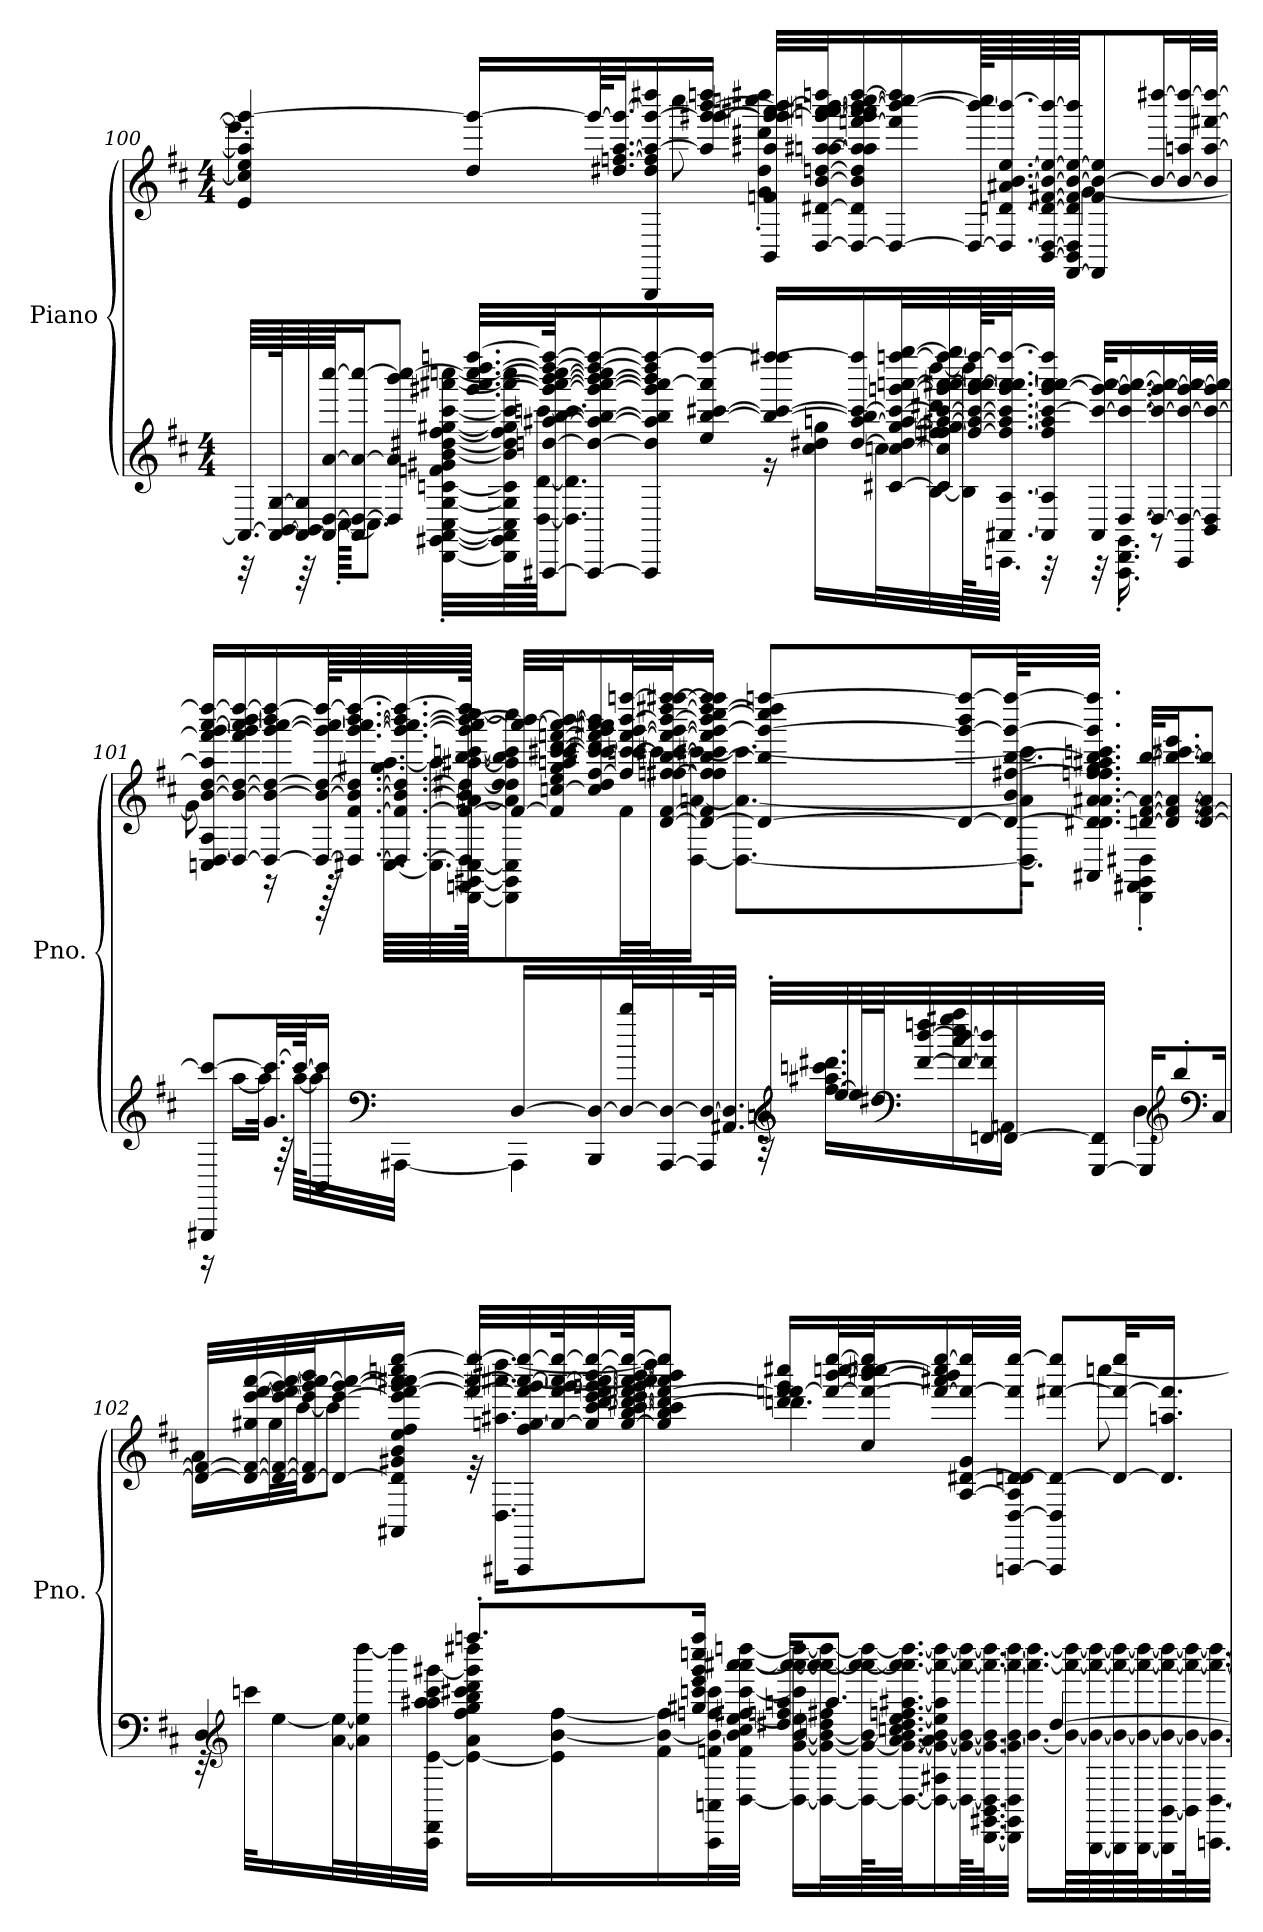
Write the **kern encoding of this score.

**kern	**kern
*part1	*part1
*staff2	*staff1
*I"Piano	*
*I'Pno.	*
!!LO:LB:g=z
*clefG2	*clefG2
*k[f#c#]	*k[f#c#]
*M4/4	*M4/4
=100	=100
*^	*^
64.AA/LLLL_	32r	4e/ 4cc#/] 4ee/ 4aa/] 4ggg/_	4.eee\]
128AA/_ [128BB/ [128G/K	.	.	.
64AA/_ 64BB/] 64G/]	64r	.	.
64AA/_ [64D/ [64a/ [64cccc#/JJ	[64C#'\KKKL	.	.
16AA/] 16D/_ 16a/_ 16cccc#/_J	8.C#\J]	.	.
8D/] 8a/] 8bbb/ 8cccc#/_J	.	.	.
[32.ggg#X/ [32.aaa/ 32.cccc#/_ [32.dddd/ [32.ffffn/LLL	[32DD\' [32GG#X\' [32AA\' [32C#\' [32G\' [32cn\' 32fn\' 32g#X\' [32b\' [32dd#X\' [32ff#\' [32gg#X\' [32ccc#\' [32aaa#X\' [32ccccn\'LLL	16dd/ 16ggg/_LL	.
.	64DD\] 64GG#\] 64AA\] 64C#\] 64G\] 64c\] 64b\] 64dd#\] 64ff#\] 64gg#\] 64ccc#\] 64aaa#\] 64cccc\]L	.	.
[64AAA#X/ [64ddn/ [64aa#X/ [64bb/ 64ggg#/_ 64aaa/_ [64bbb/ 64cccc#/_ 64dddd/_ 64ffff/_JK	[64D\ [64d\ [64cccn\JJJ	.	.
16AAA#/_ 16dd/_ 16aa#/_ 16bb/_ 16ggg#/_ 16aaa/_ 16bbb/_ 16cccc#/] 16dddd/_ 16ffff/_	8.D\] 8.d\] 8.ccc\]J	64ggg/KL_	.
.	.	32.dd#X/ [32.ffn/ [32.aa/ 32.ggg/_J	.
16AAA#/] 16dd/] 16aa#/] 16bb/] 16ggg#/] 16aaa/_ 16bbb/] 16dddd/] 16ffff/_	.	16BBB/ 16dd#/ 16ff/] 16aa/_ 16ggg/_ 16dddd#X/	8cccc#\
16ee/ [16bb/ [16ccc#X/ 16aaa/] 16ffff/_JJ	.	16aa/] 16ggg/_ [16ggg#X/ [16bbb/ 16ddddn/JJ	.
16bb/_ 16ccc#/_ 16ffff/_ 16ffff#X/LL	16r	32BB/ 32fn/ 32aa#X/ 32ggg/_ 32ggg#/] 32aaa#X/ 32bbb/_LLL	4g\' 4dd#\' 4ddd#X\' 4ccccn\' 4dddd#X\'
.	.	[32D/ [32d#X/ [32b/ [32ddn/ [32aan/ [32aa#X/ 32ggg/_ [32aaan/ [32aaa#X/ 32bbb/_ 32ddddn/J	.
[16dd/ [16aan/ 16bb/] 16ccc#/_ 16ffff/]	16cc#\ 16dd#X\ 16gg#\LL	16D/_ 16d#/] 16b/] 16dd/] 16aa/] 16aa#/] [16fffn/ 16ggg/] 16aaa/] 16aaa#/] 16bbb/_ [16cccc/ [16dddd/	.
[32c#X/ [32cc#/ 32dd/] [32gg#/ 32aa/] 32ccc#/_ [32gggn/ [32aaan/ [32ffffn/ [32gggg/L	32ccn\L	16D/_ 16fff/] 16bbb/_ 16cccc/_ 16dddd/]	.
32c#/] 32cc#/] [32ffn/ 32gg#/] [32aa#X/ 32ccc#/_ 32ggg/_ 32aaa/_ [32aaa#X/ 32ffff/_ 32gggg/]	[32B\ 32ff#X\ 32ddd#X\ [32dddd\	.	.
128ff/_ 128aa#/_ 128ccc#/_ 128ggg/_ 128aaa/_ 128aaa#/_ 128ffff/_KL	128B\] 128dddd\]KL	128D/_ 128bbb/_ 128cccc/]KLL	.
[64.AA#X/ [64.A/ 64.ff/_ 64.aa#/_ 64.ccc#/_ 64.ggg/_ 64.aaa/_ 64.aaa#/_ 64.ffff/_J	64.CCn\JJJJ	64.D/_ [64.dn/ 64.a#X/ [64.b/ [64.ee/ 64.bbb/_	.
32AA#/] 32A/] 32ff/] 32aa#/] 32ccc#/_ 32ggg/_ 32aaa/_ 32aaa#/] 32ffff/]JJJ	32r	[64BB/ 64D/_ 64d/_ [64f#X/ 64b/_ 64ee/_ 64bbb/_	.
.	.	[64FF#/ 64BB/] 64D/] 64d/] 64f#/_ 64b/_ 64ee/_ 64bbb/]JJJ	.
32AA#/ 32ccc#/_ 32ggg/_ 32aaa/_KLL	32r	8FF#/] 8f#/] 8b/_ 8ee/]	[4g\
[16.D/ 16.ccc#/_ 16.ggg/_ 16.aaa/_	16.AAA#\' 16.DD\' 16.GG#\'	.	.
16D/_ 16ccc#/_ 16ggg/_ 16aaa/_	8r	16b/_ [16dddd#X/L	.
32CC/ 32D/_ 32ccc#/_ 32ggg/_ 32aaa/_L	.	32b/_ 32aan/ 32dddd#/_L	.
32BB/ 32D/] 32ccc#/_ 32ggg/] 32aaa/]JJJ	.	32b/] [32aa/ [32fff#X/ 32dddd#/_JJJ	.
!!LO:LB:g=z	!!
=101	=101	=101	=101
8GGG#X/ 8ccc#/_L	16r	16Cn/ [16D/ 16A/ [16b/ [16dd/ 16aa/] 16fff#/_ [16ggg/ [16aaa/ 16dddd#/_LL	8g\]
.	[16aa\LL	16D/_ 16b/_ 16dd/_ 16fff#/] 16ggg/_ 16aaa/_ [16bbb/ 16dddd#/_	.
32.g/ 32.ccc#/_LL	32aa\JJk]	16D/_ 16b/_ 16dd/_ 16ggg/_ 16aaa/_ 16bbb/] 16dddd#/_	16r
.	64r	.	.
64ccc#/JK_	[64aa\KLLL	.	.
16BB/ 16ccc#/]JJ	32aa\]	128D/_ 128b/_ 128dd/_ 128ggg/_ 128aaa/_ 128dddd#/_KLL	128r
.	.	64.D/_ [64.f#/ 64.b/_ 64.dd/_ 64.ggg/_ 64.aaa/_ [64.bbb/ 64.dddd#/_	[64.C#X\ 64.gg#X\ [64.aa\LLLL
*clefF4	*	*	*
.	[32AAA#X\JJJ	64.D/_ 64.f#/_ 64.b/_ 64.dd/_ 64.ggg/_ 64.aaa/_ 64.bbb/_ 64.dddd#/_	64.C#\] 64.aa\]
.	.	128FFn/ 128D/] 128f#/_ 128b/] 128dd/] 128ggg/] 128aaa/_ 128bbb/_ 128dddd#/]JJJJk	[128DD\ [128GG#X\ [128C#\ [128a#X\ [128dd#X\ [128aa#X\ [128bb\ [128cccn\ [128cccc#\JJJK
[16D/LL	4AAA#\]	32f#/_ 32aaa/_ 32bbb/_LLL	8DD\] 8GG#\] 8C#\] 8a#\] 8dd#\] 8aa#\] 8bb\] 8ccc\] 8cccc#\]
.	.	32f#/] [32ccn/ 32ee/ 32gg#/ 32aan/ [32ccc/ 32ccc#X/ [32ddd/ [32fffn/ 32aaa/_ 32bbb/_J	.
16BBB/ 16D/_	.	16cc/] 16dd#/ [16ff#/ 16ccc/] [16ccc#X/ 16ddd/] 16fff/] 16ggg/ 16aaa/] 16aaa#X/ 16bbb/]	.
32D/_ 32bb/L	.	32ff#/] [32cccn/ 32ccc#/] [32fff/ [32ggg/ [32bbb/ [32ffffn/L	32f#\LL
[32AAA#/ 32D/_	.	[32d/ [32f#/ [32ffn/ [32ff#X/ [32bb/ 32ccc/_ 32fff/_ 32ggg/_ 32bbb/_ [32dddd#X/ 32ffff/_ [32ffff#X/J	32ccc#X\J
64AAA#/] 64D/_K	.	16d/_ 16f#/] 16ff/] 16ff#/] 16bb/_ 16ccc/] 16fff/] 16ggg/_ 16bbb/] [16cccc#/ 16dddd#/_ 16ffff/] 16ffff#/]JJ	[16D\ [16an\ [16ccc#X\JJ
32.AA#X/ 32.D/]JJJ	.	.	.
32Cn'/LLL	32r	8d/_ 8bb/] 8ggg/_ 8cccc#/] 8dddd#/] [8ffffn/L	8.D\_ 8.a\_ 8.ccc#\_L
*clefG2	*	*	*
[32ee/	16.ff#\ 16.aa#X\ 16.cccn\ 16.ddd#X\LL	.	.
64ee/L]	.	.	.
64dd#X/J	.	.	.
*clefF4	*	*	*
[32f#/ [32dd#/ 32ffn/	.	.	.
32f#/_ 32dd#/_	16cc#\ 16ee\ 16gg#X\ 16aa#\	16d/_ 16ggg/_ 16bbb/ 16ffff/_L	.
[32FFn/ 32f#/] 32dd#/]	.	.	.
32FF/_	16AAn\JJ	64d/_ 64b/ [64ff#X/ [64bb/ 64ggg/_ 64ffff/_KL	64D\_ 64a\] 64ccc#\_KLL
.	.	32.AA#X/ 32.d/] 32.d#X/ [32.a/ 32.a#X/ 32.ffn/ 32.ff#/] 32.gg#/ 32.aa#X/ 32.bb/] 32.cccn/ 32.ggg/] 32.ffff/]JJJ	32.D\] 32.ccc#\]JJJ
[32GGG#/ 32FF/]JJJ	.	.	.
16GGG#/KL]	4D\	[32dn/ [32f#/ 32a/_ [32bb/KLL	4DD\' 4FF#X\' 4GG#\' 4D#X\'
.	.	16.d/_ 16.f#/_ 16.a/_ 16.bb/_ 16.ccc#X/ 16.eee/J	.
*clefG2	*	*	*
8bb'/	.	.	.
.	.	8d/_ 8f#/_ 8a/] 8bb/]J	.
*clefF4	*	*	*
16C/Jk	.	.	.
!!LO:LB:g=z	!!
=102	=102	=102	=102
4D/	32r	32d/_ 32f#/_LLL	16a\LL
*clefG2	*	*	*
.	32cccn\KLL	32d/_ 32f#/_ 32gg#X/ [32eee/ [32fff#/ [32aaa/	.
.	[16ee\	32d/_ 32f#/_ 32eee/_ 32fff#/] [32ggg/ 32aaa/_	32gg#\L
.	.	32d/_ 32f#/] 32eee/] 32ggg/] 32aaa/_ 32bbb/J	[32ccc#\JJ
.	[32a\ 32ee\_L	16d/_ [16eee/ [16ggg/ 16aaa/_	8ccc#\J]
.	32a\] 32ee\] [32dddd\	.	.
.	32dddd\]	16AA#X/ 16d/] 16g#X/ 16b/ 16ee/ 16ff#/ 16eee/] [16fff#/ 16ggg/] 16aaa/_ 16aaa#X/ 16ccccn/ [16eeee/JJ	.
.	32CC#\ 32FF#\ [32e\ 32aa\ 32aa#X\ 32ccc\ [32ggg#X\JJJ	.	.
8.ffffn'/L	16e\_ 16a\ 16ff#\ 16gg\ 16bb\ 16ccc#X\ 16ddd\ 16ggg#\] 16dddd#X\LL	32fff#/_ 32aaa/_ 32eeee/_LLL	32r
.	.	32AAA#X/ 32ff#/ [32ggn/ 32fff#/_ [32ggg#X/ 32aaa/_ 32eeee/_	16.D\ 16.aa#X\ [16.aaa#X\ [16.dddd#X\KL
.	16e\] [16b\ [16ff#\	64gg/_ 64fff#/_ 64ggg#/] 64aaa/_ 64eeee/_K	.
.	.	32gg/] [32ccc#/ 32ddd/ [32eee/ 32fff#/_ [32gggn/ 32aaa/_ [32bbb/ 32eeee/_	.
.	.	[64gg/ [64bb/ 64ccc#/_ [64ddd#X/ 64eee/] 64fff#/_ 64ggg/] 64aaa/_ 64bbb/_ 64eeee/_JJK	.
.	16f#\ 16b\_ 16ff#\]	8gg/] 8bb/] 8ccc#/] 8ddd#/_ 8fff#/_ 8aaa/] 8bbb/] 8eeee/]J	8aaa#\] 8dddd#\]J
16gg#X/ 16ccc#/ 16eee/ 16ggg#/ 16ccccn/ 16ffff/Jk	32CC#\ 32Cn\ 32fn\ 32b\_ 32ffn\ 32cccn\L	.	.
.	[32D\ 32f\ 32b\] 32cc#\ [32ee\ 32ff#X\ [32ccc\ [32aaa\ [32aaa#X\ [32ddddn\JJJ	.	.
16dd#X/ 16ffn/ 16aan/KL	16D\_ [16g\ [16b\ 16ee\] 16ccc\] 16aaa\_ 16aaa#\_ 16dddd\_LL	16ddd#/] 16fffn/ 16fff#/_ 16ggg/ 16cccc#X/LL	4.dddn\
8.aa/J	32D\_ 32g\_ 32b\_ 32ddn\ 32ff#X\ 32aaa\_ 32aaa#\_ 32dddd\_L	32fff#/_ [32bbb/ [32ccccn/ [32eeee/L	.
.	128D\_ 128g\_ 128b\_ 128aaa\_ 128aaa#\_ 128dddd\_KL	32cc#/ 32fff#/_ 32bbb/_ 32cccc/] [32cccc#X/ 32eeee/]J	.
.	64.D\_ 64.g\_ [64.a\ 64.b\] 64.ccn\ 64.dd\ [64.ee\ 64.ffn\ [64.aa#X\ 64.aaa\_ 64.aaa#\] 64.dddd\_JJ	.	.
.	16D\_ 16A#X\ 16g\_ 16a\] [16b\ 16ee\] 16aa#\] 16aaa\_ 16dddd\_	16fff#/_ 16aaa#X/ 16bbb/] 16cccc#/] [16eeee/	.
.	128D\_ 128g\_ 128b\_ 128aaa\_ 128dddd\_KLL	[32A/ [32d#X/ 32g#/ 32fff#/_ 32eeee/]L	.
.	[64.DD\ [64.GG#X\ 64.BB\ 64.D\_ 64.g\_ 64.b\_ 64.aaa\_ 64.dddd\_J	.	.
.	32DD\] 32GG#\] 32D\] 32g\] 32b\_ 32aaa\_ 32dddd\_JJJ	[32AAAn/ [32D/ 32A/] [32dn/ 32d#/] 32fff#/] [32eeee/JJJ	.
[4dd/	16.b\_ 16.aaa\_ 16.dddd\_LL	8AAA/] 8D/] 8d/_ [8fff#X/ 8eeee/]L	.
.	64b\_ 64aaa\_ 64dddd\_LL	.	.
.	[64BBB\ 64b\_ 64aaa\_ 64dddd\_	.	.
.	64BBB\] 64b\_ 64aaa\_ 64dddd\_	32d/_ 32fff#/_ 32eeee/KL	[8ccccn\
.	[64BBB\ 64b\_ 64aaa\_ 64dddd\_J	.	.
.	32BBB\] [32BB\ 32b\_ 32aaa\_ 32dddd\_	16.d/] 16.aan/ 16.fff#/]JJ	.
.	64BB\] 64b\_ 64aaa\_ 64dddd\_K	.	.
.	32.CCn\ [32.D\ 32.b\] 32.aaa\_ 32.dddd\_JJJ	.	.
*v	*v	*	*
*	*v	*v
=	=
*-	*-
